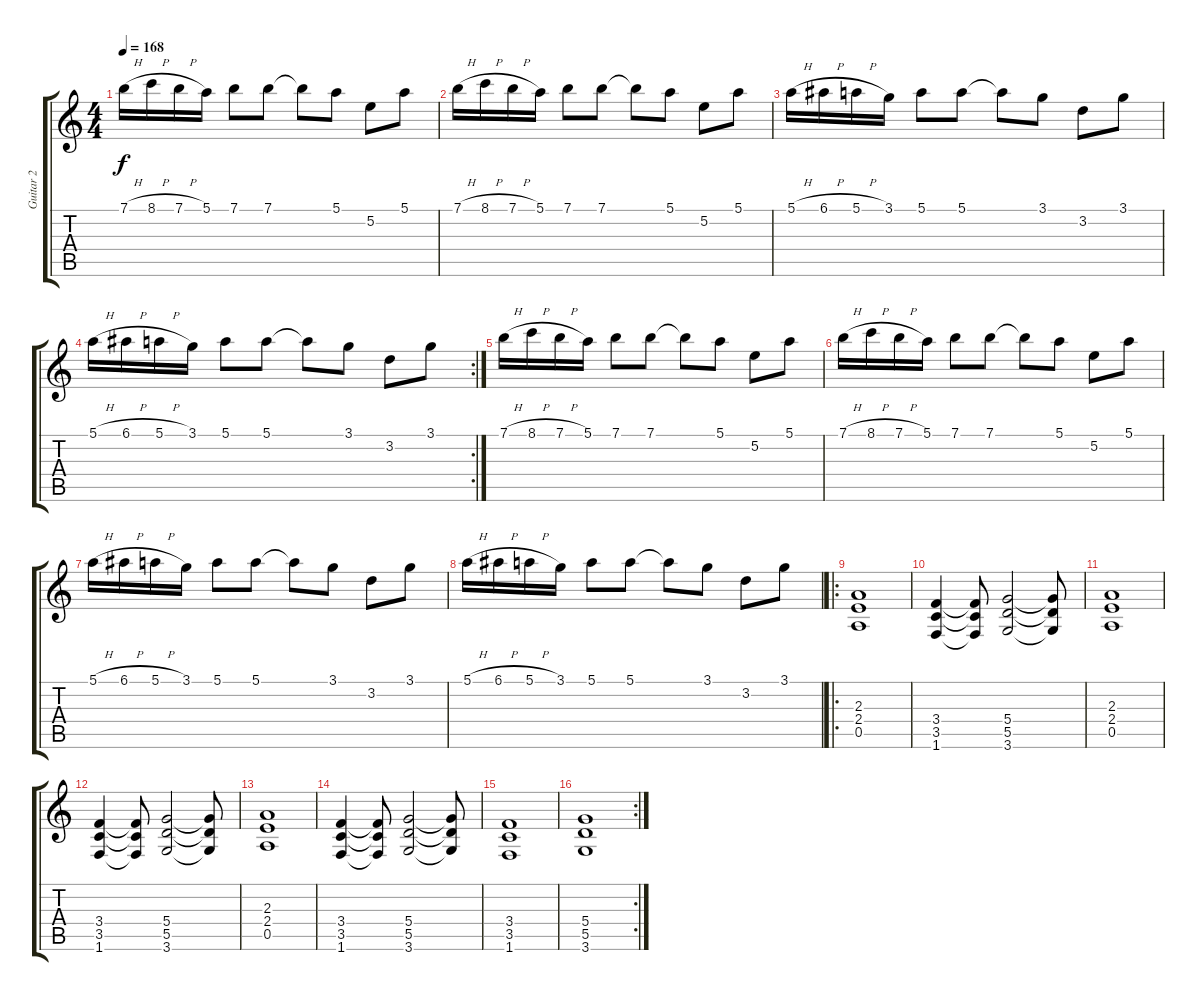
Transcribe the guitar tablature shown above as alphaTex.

\track ("Guitar 2" "Guitar 2") {instrument distortionguitar}
\staff {score tabs}
\tuning (E4 B3 G3 D3 A2 E2) {hide}
\ts (4 4)
\tempo 168
\clef g2
\ks c
7.1{h}.16{dy f} 8.1{h}.16 7.1{h}.16 5.1.16 7.1.8 7.1.8 7.1{t}.8 5.1.8 5.2.8 5.1.8 |
7.1{h}.16 8.1{h}.16 7.1{h}.16 5.1.16 7.1.8 7.1.8 7.1{t}.8 5.1.8 5.2.8 5.1.8 |
5.1{h}.16 6.1{h}.16 5.1{h}.16 3.1.16 5.1.8 5.1.8 5.1{t}.8 3.1.8 3.2.8 3.1.8 |
\rc 2
5.1{h}.16 6.1{h}.16 5.1{h}.16 3.1.16 5.1.8 5.1.8 5.1{t}.8 3.1.8 3.2.8 3.1.8 |
7.1{h}.16 8.1{h}.16 7.1{h}.16 5.1.16 7.1.8 7.1.8 7.1{t}.8 5.1.8 5.2.8 5.1.8 |
7.1{h}.16 8.1{h}.16 7.1{h}.16 5.1.16 7.1.8 7.1.8 7.1{t}.8 5.1.8 5.2.8 5.1.8 |
5.1{h}.16 6.1{h}.16 5.1{h}.16 3.1.16 5.1.8 5.1.8 5.1{t}.8 3.1.8 3.2.8 3.1.8 |
5.1{h}.16 6.1{h}.16 5.1{h}.16 3.1.16 5.1.8 5.1.8 5.1{t}.8 3.1.8 3.2.8 3.1.8 |
\ro
(2.3 2.4 0.5).1 |
(3.4 3.5 1.6).4 (3.4{t} 3.5{t} 1.6{t}).8 (5.4 5.5 3.6).2 (5.4{t} 5.5{t} 3.6{t}).8 |
(2.3 2.4 0.5).1 |
(3.4 3.5 1.6).4 (3.4{t} 3.5{t} 1.6{t}).8 (5.4 5.5 3.6).2 (5.4{t} 5.5{t} 3.6{t}).8 |
(2.3 2.4 0.5).1 |
(3.4 3.5 1.6).4 (3.4{t} 3.5{t} 1.6{t}).8 (5.4 5.5 3.6).2 (5.4{t} 5.5{t} 3.6{t}).8 |
(3.4 3.5 1.6).1 |
\rc 2
(5.4 5.5 3.6).1
